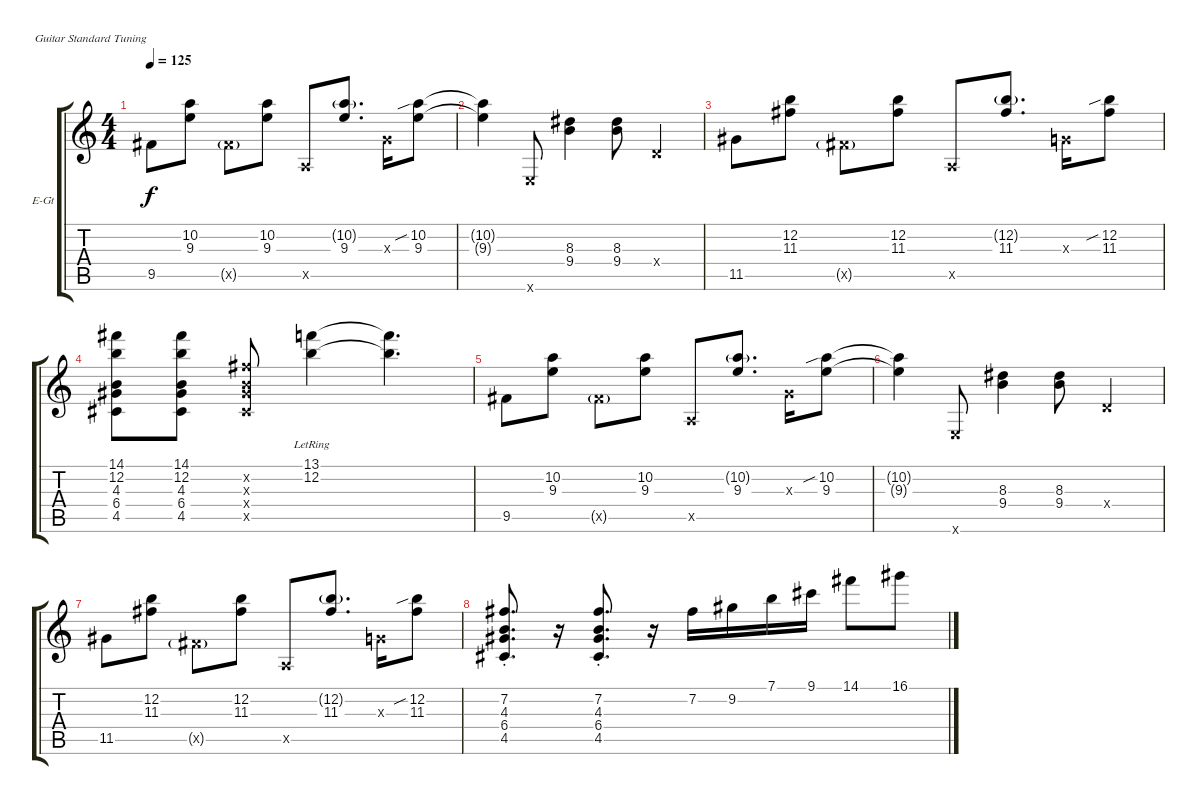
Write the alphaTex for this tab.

\bracketExtendMode groupsimilarinstruments
\firstSystemTrackNameOrientation horizontal
\otherSystemsTrackNameOrientation horizontal
\track ("Electric Guitar" "E-Gt") {instrument electricguitarclean}
\staff {score tabs}
\tuning (E4 B3 G3 D3 A2 E2)
\ts (4 4)
\tempo 125
\clef g2
\ks c
9.5.8{dy f} (9.3 10.2).8 9.5{g x}.8 (9.3 10.2).8 0.5{x}.8 (9.3 10.2{g}).8{d} 0.3{x}.16 (10.2{sib} 9.3).8 |
(10.2{t} 9.3{t}).4 0.6{x}.8 (9.4 8.3).4 (9.4 8.3).8 0.4{x}.4 |
11.5.8 (11.3 12.2).8 9.5{g x}.8 (11.3 12.2).8 0.5{x}.8 (11.3 12.2{g}).8{d} 0.3{x}.16 (12.2{sib} 11.3).8 |
(12.2 4.3 6.4 4.5 14.1).8 (12.2 4.3 6.4 4.5 14.1).8 (7.2{x} 4.3{x} 6.4{x} 4.5{x}).8 (12.2{lr} 13.1{lr}).4 (12.2{t} 13.1{t}).4{d} |
9.5.8 (9.3 10.2).8 9.5{g x}.8 (9.3 10.2).8 0.5{x}.8 (9.3 10.2{g}).8{d} 0.3{x}.16 (10.2{sib} 9.3).8 |
(10.2{t} 9.3{t}).4 0.6{x}.8 (9.4 8.3).4 (9.4 8.3).8 0.4{x}.4 |
11.5.8 (11.3 12.2).8 9.5{g x}.8 (11.3 12.2).8 0.5{x}.8 (11.3 12.2{g}).8{d} 0.3{x}.16 (12.2{sib} 11.3).8 |
(7.2{st} 4.3{st} 6.4{st} 4.5{st}).8{d} r.16 (7.2{st} 4.3{st} 6.4{st} 4.5{st}).8{d} r.16 7.2.16 9.2.16 7.1.16 9.1.16 14.1.8 16.1.8
